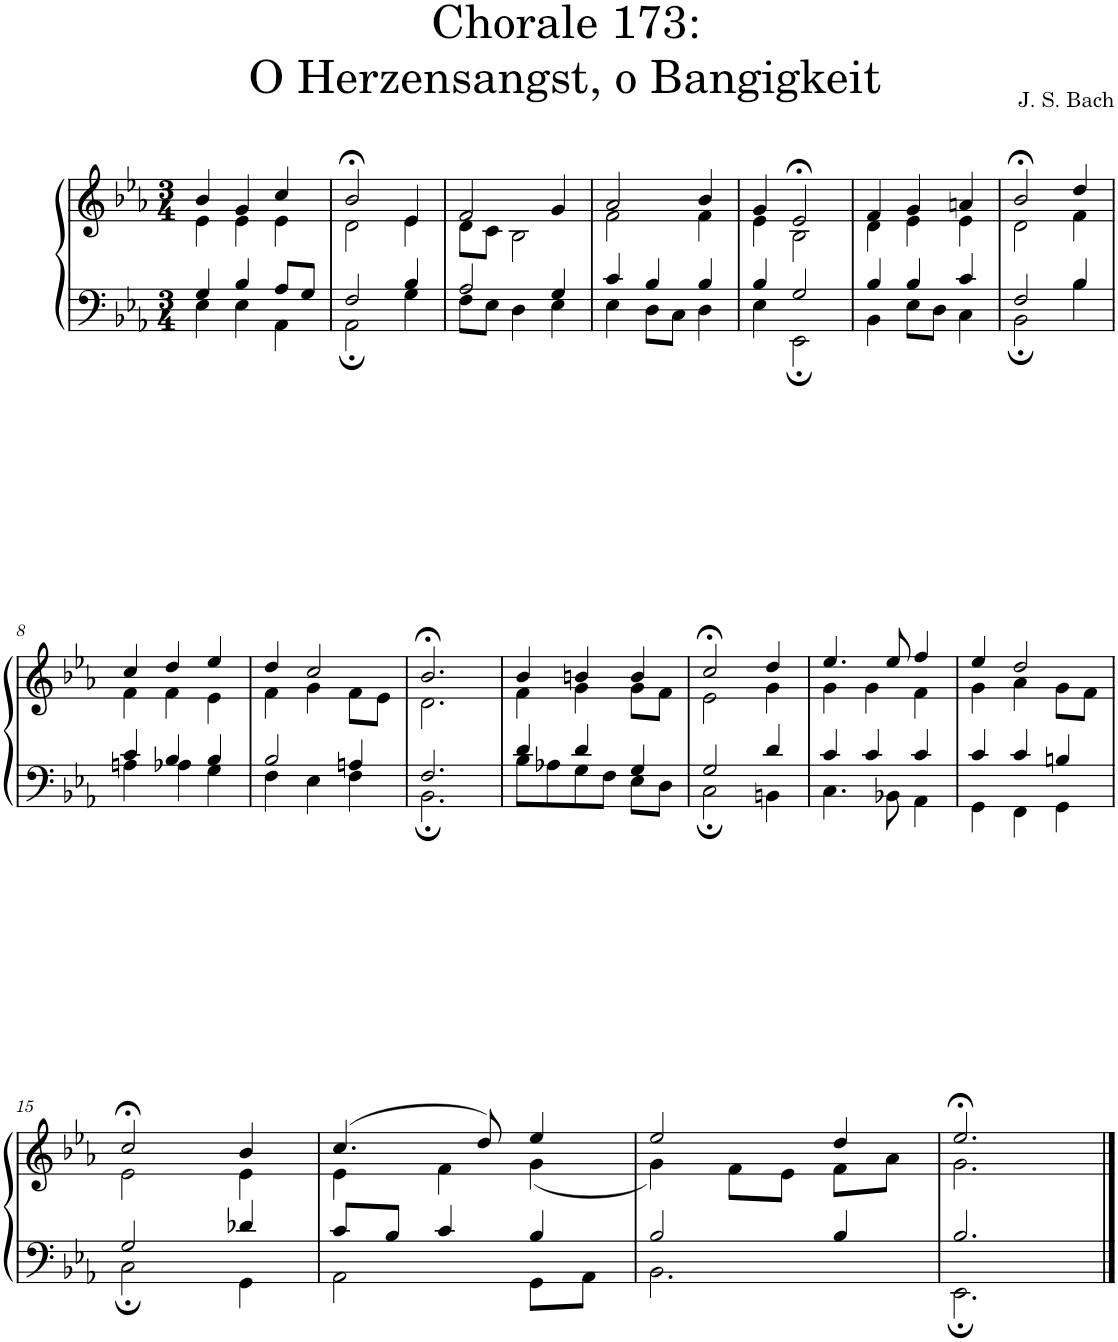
**kern	**kern
*part1	*part1
*staff2	*staff1
*I"S,A	*
*clefF4	*clefG2
*k[b-e-a-]	*k[b-e-a-]
*M3/4	*M3/4
=1	=1
*^	*^
4G/	4E-\	4b-/	4e-\
4B-/	4E-\	4g/	4e-\
8A-/L	4AA-\	4cc/	4e-\
8G/J	.	.	.
=2	=2	=2	=2
2F/	2AA-;\	2b-;</	2d\
4B-/	4G\	4e-/	4e-\
=3	=3	=3	=3
2A-/	8F\L	2f/	8d\L
.	8E-\J	.	8c\J
.	4D\	.	2B-\
4G/	4E-\	4g/	.
=4	=4	=4	=4
4c/	4E-\	2a-/	2f\
4B-/	8D\L	.	.
.	8C\J	.	.
4B-/	4D\	4b-/	4f\
=5	=5	=5	=5
4B-/	4E-\	4g/	4e-\
2G/	2EE-;\	2e-;</	2B-\
=6	=6	=6	=6
4B-/	4BB-\	4f/	4d\
4B-/	8E-\L	4g/	4e-\
.	8D\J	.	.
4c/	4C\	4an/	4e-\
=7	=7	=7	=7
2F/	2BB-;\	2b-;</	2d\
4B-/	4B-\	4dd/	4f\
!!LO:LB:g=z	!!
=8	=8	=8	=8
4c/	4An\	4cc/	4f\
4B-/	4A-X\	4dd/	4f\
4B-/	4G\	4ee-/	4e-\
=9	=9	=9	=9
2B-/	4F\	4dd/	4f\
.	4E-\	2cc/	4g\
4An/	4F\	.	8f\L
.	.	.	8e-\J
=10	=10	=10	=10
2.F/	2.BB-;\	2.b-;</	2.d\
=11	=11	=11	=11
4d/	8B-\L	4b-/	4f\
.	8A-X\	.	.
4d/	8G\	4bn/	4g\
.	8F\J	.	.
4G/	8E-\L	4b/	8g\L
.	8D\J	.	8f\J
=12	=12	=12	=12
2G/	2C;\	2cc;</	2e-\
4d/	4BBn\	4dd/	4g\
=13	=13	=13	=13
4c/	4.C\	4.ee-/	4g\
4c/	.	.	4g\
.	8BB-X\	8ee-/	.
4c/	4AA-\	4ff/	4f\
=14	=14	=14	=14
4c/	4GG\	4ee-/	4g\
4c/	4FF\	2dd/	4a-\
4Bn/	4GG\	.	8g\L
.	.	.	8f\J
!!LO:LB:g=z	!!
=15	=15	=15	=15
2G/	2C;\	2cc;</	2e-\
4d-X/	4GG\	4b-/	4e-\
=16	=16	=16	=16
8c/L	2AA-\	(>4.cc/	4e-\
8B-/J	.	.	.
4c/	.	.	4f\
.	.	8dd/)	.
4B-/	8GG\L	4ee-/	(<4g\
.	8AA-\J	.	.
=17	=17	=17	=17
2B-/	2.BB-\	2ee-/	4g\)
.	.	.	8f\L
.	.	.	8e-\J
4B-/	.	4dd/	8f\L
.	.	.	8a-\J
=18	=18	=18	=18
2.B-/	2.EE-;\	2.ee-;</	2.g\
*v	*v	*	*
*	*v	*v
==	==
*-	*-
